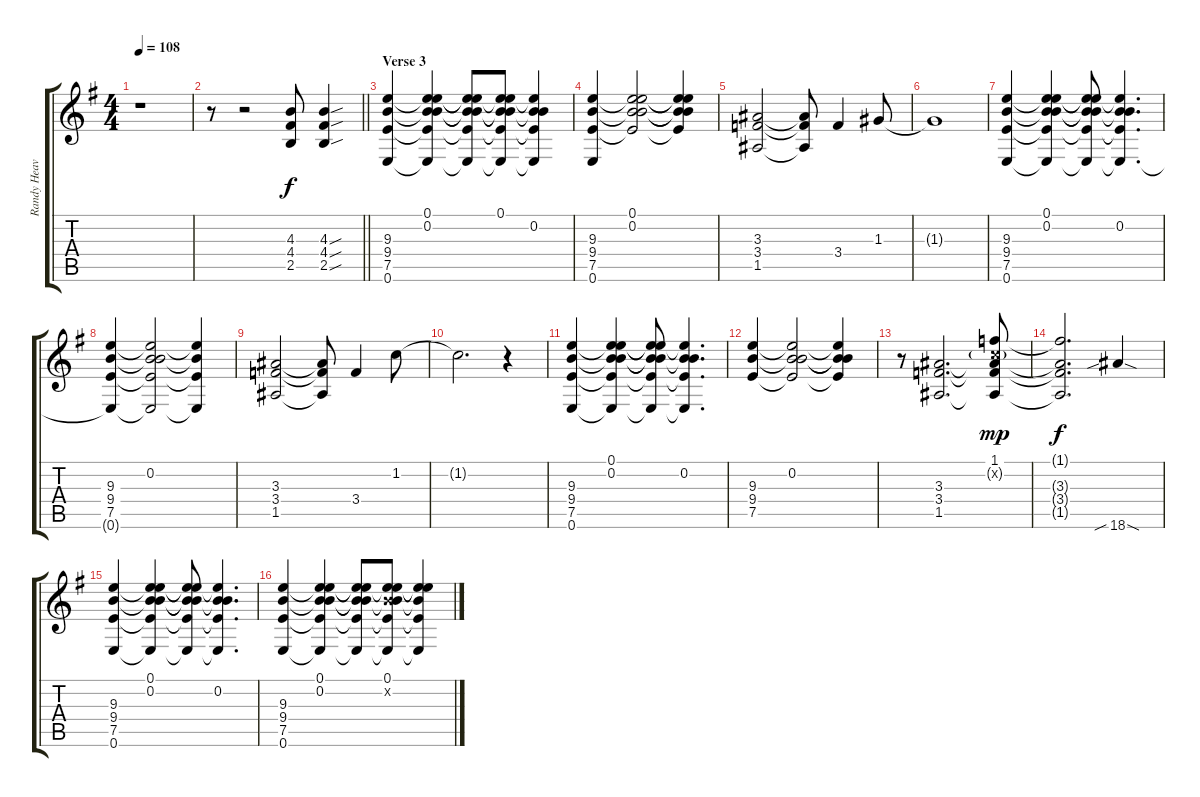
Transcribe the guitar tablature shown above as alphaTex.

\track ("Randy Heavy" "Randy Heav") {instrument distortionguitar}
\staff {score tabs}
\tuning (E4 B3 G3 D3 A2 E2) {hide}
\ts (4 4)
\tempo 108
\clef g2
\ks g
r.1{dy f} |
\barLineRight lightlight
r.8 r.2 (4.3 4.4 2.5).8 (4.3{sou} 4.4{sou} 2.5{sou}).4 |
\section ("" "Verse 3")
(9.3 9.4 7.5 0.6).4 (0.1 0.2 9.3{t} 9.4{t} 7.5{t} 0.6{t}).4 (0.1{t} 0.2{t} 9.3{t} 9.4{t} 7.5{t} 0.6{t}).8 (0.1 0.2{t} 9.3{t} 9.4{t} 7.5{t} 0.6{t}).8 (0.2 9.3{t} 9.4{t} 7.5{t} 0.6{t}).4 |
(9.3 9.4 7.5 0.6).4 (0.1 0.2 9.3{t} 9.4{t} 7.5{t}).2 (0.1{t} 0.2{t} 9.3{t} 9.4{t} 7.5{t}).4 |
(3.3 3.4 1.5).2 (3.3{t} 3.4{t} 1.5{t}).8 3.4.4 1.3.8 |
1.3{t}.1 |
(9.3 9.4 7.5 0.6).4 (0.1 0.2 9.3{t} 9.4{t} 7.5{t} 0.6{t}).4 (0.1{t} 0.2{t} 9.3{t} 9.4{t} 7.5{t} 0.6{t}).8 (0.2 9.3{t} 9.4{t} 7.5{t} 0.6{t}).4{d} |
(9.3 9.4 7.5 0.6{t}).4 (0.2 9.3{t} 9.4{t} 7.5{t} 0.6{t}).2 (9.3{t} 9.4{t} 7.5{t} 0.6{t}).4 |
(3.3 3.4 1.5).2 (3.3{t} 3.4{t} 1.5{t}).8 3.4.4 1.2.8 |
1.2{t}.2{d} r.4 |
(9.3 9.4 7.5 0.6).4 (0.1 0.2 9.3{t} 9.4{t} 7.5{t} 0.6{t}).4 (0.1{t} 0.2{t} 9.3{t} 9.4{t} 7.5{t} 0.6{t}).8 (0.2 9.3{t} 9.4{t} 7.5{t} 0.6{t}).4{d} |
(9.3 9.4 7.5).4 (0.2 9.3{t} 9.4{t} 7.5{t}).2 (0.2{t} 9.3{t} 9.4{t} 7.5{t}).4 |
r.8 (3.3 3.4 1.5).2{d} (1.1 1.2{g x} 3.3{t} 3.4{t} 1.5{t}).8{dy mp} |
(1.1{t} 3.3{t} 3.4{t} 1.5{t}).2{d dy f} 18.6{sib sod}.4 |
(9.3 9.4 7.5 0.6).4 (0.1 0.2 9.3{t} 9.4{t} 7.5{t} 0.6{t}).4 (0.1{t} 0.2{t} 9.3{t} 9.4{t} 7.5{t} 0.6{t}).8 (0.2 9.3{t} 9.4{t} 7.5{t} 0.6{t}).4{d} |
(9.3 9.4 7.5 0.6).4 (0.1 0.2 9.3{t} 9.4{t} 7.5{t} 0.6{t}).4 (0.1{t} 0.2{t} 9.3{t} 9.4{t} 7.5{t} 0.6{t}).8 (0.1 0.2{x} 9.3{t} 9.4{t} 7.5{t} 0.6{t}).8 (0.1{t} 9.3{t} 9.4{t} 7.5{t} 0.6{t}).4
